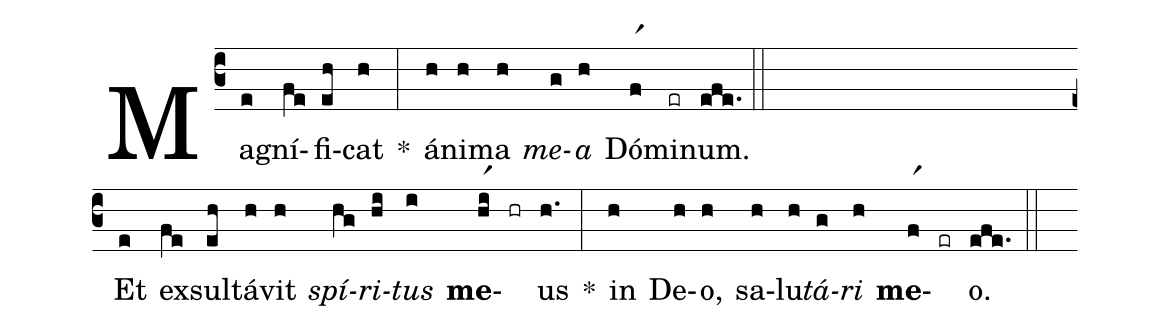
%%
(c3)
Mag(e)ní(fe)fi(eh)cat(h) *(:)
á(h)ni(h)ma(h) <i>me</i>(g)<i>a</i>(h) Dó(fr1)mi(er)num.(efe.) (::Z)

Et(e) ex(fe)sul(eh)tá(h)vit(h) <i>spí</i>(hg)<i>ri</i>(hi)<i>tus</i>(i) <b>me</b>-(hir1) (hr) us(h.) *(:)
in(h) De(h)o,(h) sa(h)lu(h)<i>tá</i>(g)<i>ri</i>(h) <b>me</b>-(fr1) (er) o.(efe.) (::)
